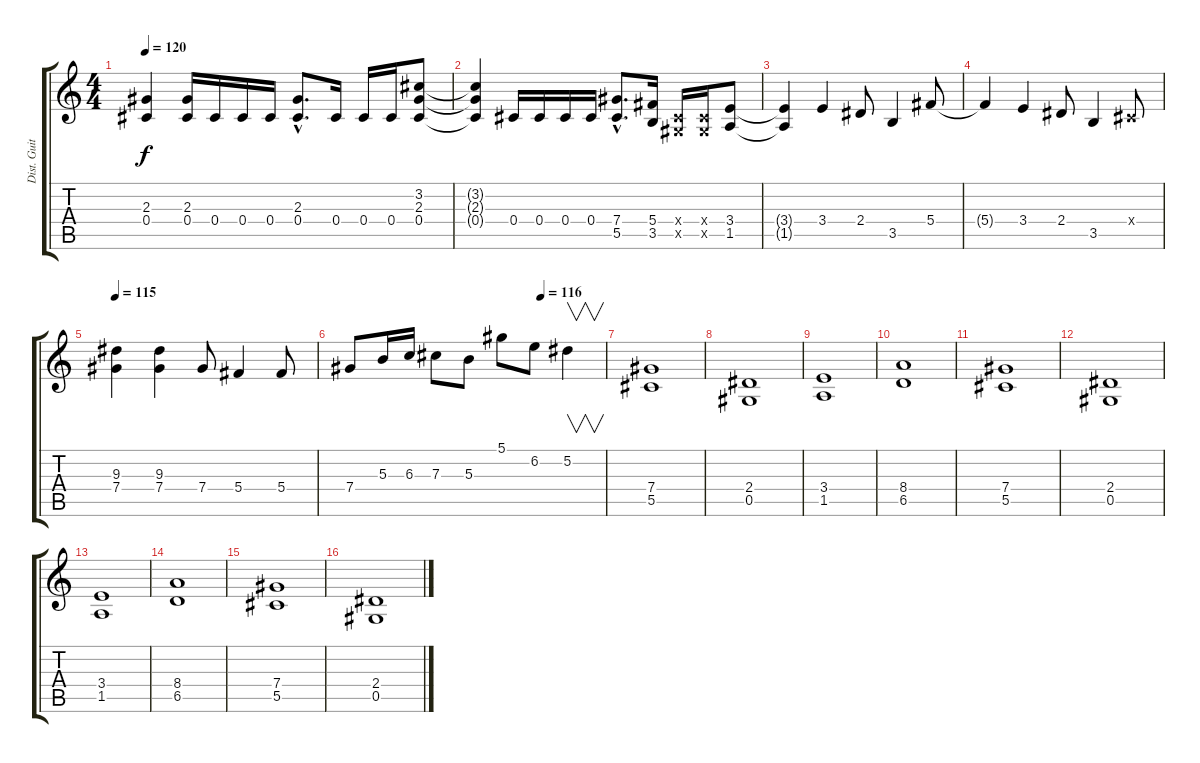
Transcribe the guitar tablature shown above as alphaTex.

\track ("Dist. Guitar 1" "Dist. Guit") {instrument distortionguitar}
\staff {score tabs}
\tuning (Eb4 Bb3 Gb3 Db3 Ab2 Eb2) {hide}
\ts (4 4)
\tempo 120
\clef g2
\ks c
(2.3{t} 0.4{t}).4{dy f} (2.3 0.4).16 0.4.16 0.4.16 0.4.16 (2.3{hac} 0.4{hac}).8{d} 0.4.16 0.4.16 0.4.16 (3.2 2.3 0.4).8 |
(3.2{t} 2.3{t} 0.4{t}).4 0.4.16 0.4.16 0.4.16 0.4.16 (7.4{hac} 5.5{hac}).8{d} (5.4 3.5).16 (0.4{x} 0.5{x}).16 (0.4{x} 0.5{x}).16 (3.4 1.5).8 |
(3.4{t} 1.5{t}).4 3.4.4 2.4.8 3.5.4 5.4.8 |
5.4{t}.4 3.4.4 2.4.8 3.5.4 0.4{x}.8 |
\tempo 115
(9.3 7.4).4 (9.3 7.4).4 7.4.8 5.4.4 5.4.8 |
\tempo (116 0.75)
7.4.8 5.3.16 6.3.16 7.3.8 5.3.8 5.1.8 6.2.8 5.2.4{v} |
(7.4 5.5).1 |
(2.4 0.5).1 |
(3.4 1.5).1 |
(8.4 6.5).1 |
(7.4 5.5).1 |
(2.4 0.5).1 |
(3.4 1.5).1 |
(8.4 6.5).1 |
(7.4 5.5).1 |
(2.4 0.5).1
